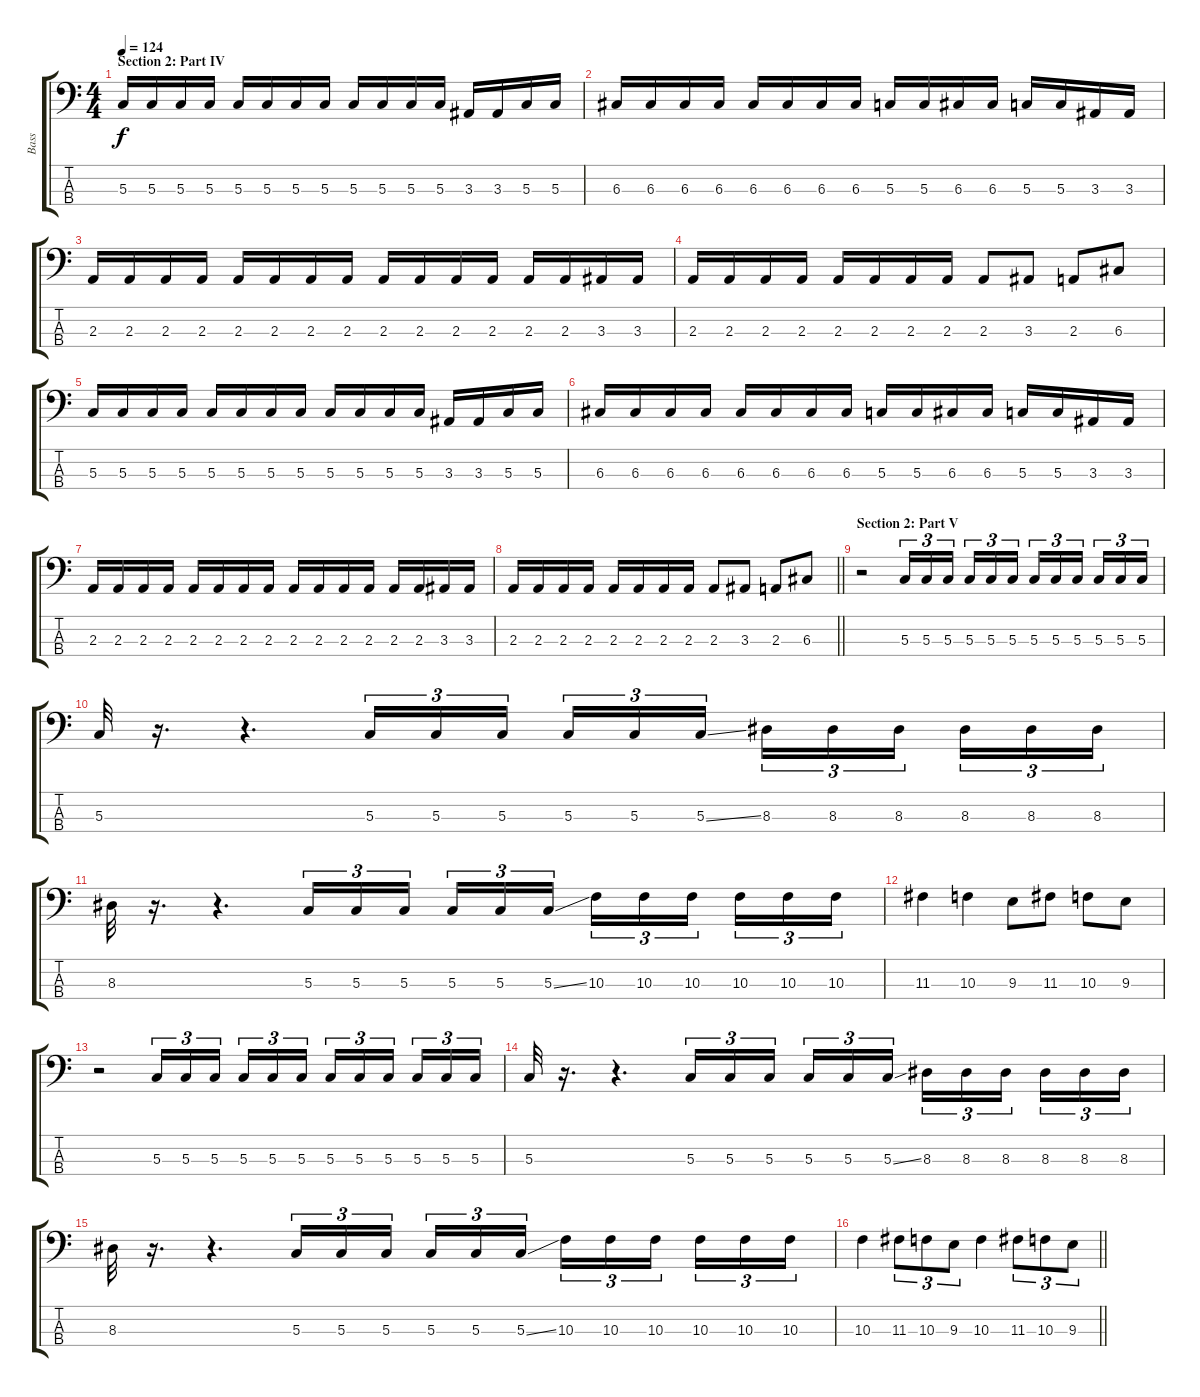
\track ("Bass" "Bass") {instrument electricbasspick}
\staff {score tabs}
\tuning (F2 C2 G1 D1) {hide}
\ts (4 4)
\section ("" "Section 2: Part IV")
\tempo 124
\clef f4
\ks c
5.3.16{dy f} 5.3.16 5.3.16 5.3.16 5.3.16 5.3.16 5.3.16 5.3.16 5.3.16 5.3.16 5.3.16 5.3.16 3.3.16 3.3.16 5.3.16 5.3.16 |
6.3.16 6.3.16 6.3.16 6.3.16 6.3.16 6.3.16 6.3.16 6.3.16 5.3.16 5.3.16 6.3.16 6.3.16 5.3.16 5.3.16 3.3.16 3.3.16 |
2.3.16 2.3.16 2.3.16 2.3.16 2.3.16 2.3.16 2.3.16 2.3.16 2.3.16 2.3.16 2.3.16 2.3.16 2.3.16 2.3.16 3.3.16 3.3.16 |
2.3.16 2.3.16 2.3.16 2.3.16 2.3.16 2.3.16 2.3.16 2.3.16 2.3.8 3.3.8 2.3.8 6.3.8 |
5.3.16 5.3.16 5.3.16 5.3.16 5.3.16 5.3.16 5.3.16 5.3.16 5.3.16 5.3.16 5.3.16 5.3.16 3.3.16 3.3.16 5.3.16 5.3.16 |
6.3.16 6.3.16 6.3.16 6.3.16 6.3.16 6.3.16 6.3.16 6.3.16 5.3.16 5.3.16 6.3.16 6.3.16 5.3.16 5.3.16 3.3.16 3.3.16 |
2.3.16 2.3.16 2.3.16 2.3.16 2.3.16 2.3.16 2.3.16 2.3.16 2.3.16 2.3.16 2.3.16 2.3.16 2.3.16 2.3.16 3.3.16 3.3.16 |
\barLineRight lightlight
2.3.16 2.3.16 2.3.16 2.3.16 2.3.16 2.3.16 2.3.16 2.3.16 2.3.8 3.3.8 2.3.8 6.3.8 |
\section ("" "Section 2: Part V")
r.2 5.3.16{tu (3 2)} 5.3.16{tu (3 2)} 5.3.16{tu (3 2) beam splitsecondary} 5.3.16{tu (3 2)} 5.3.16{tu (3 2)} 5.3.16{tu (3 2)} 5.3.16{tu (3 2)} 5.3.16{tu (3 2)} 5.3.16{tu (3 2) beam splitsecondary} 5.3.16{tu (3 2)} 5.3.16{tu (3 2)} 5.3.16{tu (3 2)} |
5.3.32 r.16{d} r.4{d} 5.3.16{tu (3 2)} 5.3.16{tu (3 2)} 5.3.16{tu (3 2) beam splitsecondary} 5.3.16{tu (3 2)} 5.3.16{tu (3 2)} 5.3{ss}.16{tu (3 2)} 8.3.16{tu (3 2)} 8.3.16{tu (3 2)} 8.3.16{tu (3 2) beam splitsecondary} 8.3.16{tu (3 2)} 8.3.16{tu (3 2)} 8.3.16{tu (3 2)} |
8.3.32 r.16{d} r.4{d} 5.3.16{tu (3 2)} 5.3.16{tu (3 2)} 5.3.16{tu (3 2) beam splitsecondary} 5.3.16{tu (3 2)} 5.3.16{tu (3 2)} 5.3{ss}.16{tu (3 2)} 10.3.16{tu (3 2)} 10.3.16{tu (3 2)} 10.3.16{tu (3 2) beam splitsecondary} 10.3.16{tu (3 2)} 10.3.16{tu (3 2)} 10.3.16{tu (3 2)} |
11.3.4 10.3.4 9.3.8 11.3.8 10.3.8 9.3.8 |
r.2 5.3.16{tu (3 2)} 5.3.16{tu (3 2)} 5.3.16{tu (3 2) beam splitsecondary} 5.3.16{tu (3 2)} 5.3.16{tu (3 2)} 5.3.16{tu (3 2)} 5.3.16{tu (3 2)} 5.3.16{tu (3 2)} 5.3.16{tu (3 2) beam splitsecondary} 5.3.16{tu (3 2)} 5.3.16{tu (3 2)} 5.3.16{tu (3 2)} |
5.3.32 r.16{d} r.4{d} 5.3.16{tu (3 2)} 5.3.16{tu (3 2)} 5.3.16{tu (3 2) beam splitsecondary} 5.3.16{tu (3 2)} 5.3.16{tu (3 2)} 5.3{ss}.16{tu (3 2)} 8.3.16{tu (3 2)} 8.3.16{tu (3 2)} 8.3.16{tu (3 2) beam splitsecondary} 8.3.16{tu (3 2)} 8.3.16{tu (3 2)} 8.3.16{tu (3 2)} |
8.3.32 r.16{d} r.4{d} 5.3.16{tu (3 2)} 5.3.16{tu (3 2)} 5.3.16{tu (3 2) beam splitsecondary} 5.3.16{tu (3 2)} 5.3.16{tu (3 2)} 5.3{ss}.16{tu (3 2)} 10.3.16{tu (3 2)} 10.3.16{tu (3 2)} 10.3.16{tu (3 2) beam splitsecondary} 10.3.16{tu (3 2)} 10.3.16{tu (3 2)} 10.3.16{tu (3 2)} |
\barLineRight lightlight
10.3.4 11.3.8{tu (3 2)} 10.3.8{tu (3 2)} 9.3.8{tu (3 2)} 10.3.4 11.3.8{tu (3 2)} 10.3.8{tu (3 2)} 9.3.8{tu (3 2)}
